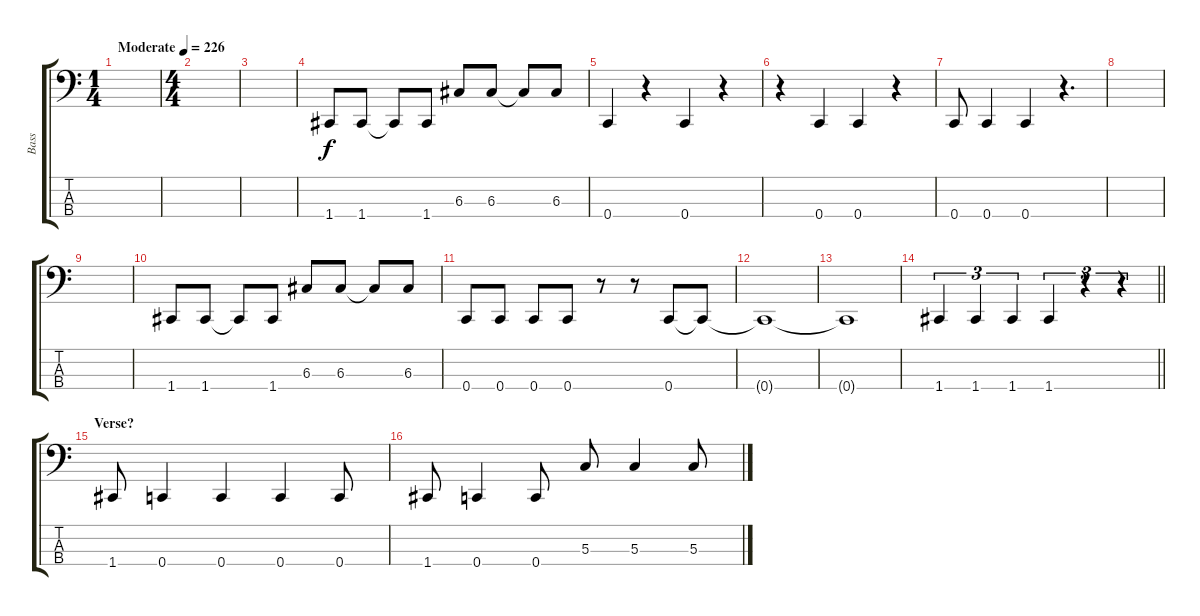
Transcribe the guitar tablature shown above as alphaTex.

\track ("Bass" "Bass") {instrument electricbassfinger}
\staff {score tabs}
\tuning (F2 C2 G1 C1) {hide}
\ts (1 4)
\tempo (226 "Moderate")
\clef f4
\ks c
|
\ts (4 4)
|
|
1.4.8 1.4.8 1.4{t}.8 1.4.8 6.3.8 6.3.8 6.3{t}.8 6.3.8 |
0.4.4 r.4 0.4.4 r.4 |
r.4 0.4.4 0.4.4 r.4 |
0.4.8 0.4.4 0.4.4 r.4{d} |
|
|
1.4.8 1.4.8 1.4{t}.8 1.4.8 6.3.8 6.3.8 6.3{t}.8 6.3.8 |
0.4.8 0.4.8 0.4.8 0.4.8 r.8 r.8 0.4.8 0.4{t}.8 |
0.4{t}.1 |
0.4{t}.1 |
\barLineRight lightlight
1.4.4{tu (3 2)} 1.4.4{tu (3 2)} 1.4.4{tu (3 2)} 1.4.4{tu (3 2)} r.4{tu (3 2)} r.4{tu (3 2)} |
\section ("" "Verse?")
1.4.8 0.4.4 0.4.4 0.4.4 0.4.8 |
1.4.8 0.4.4 0.4.8 5.3.8 5.3.4 5.3.8
